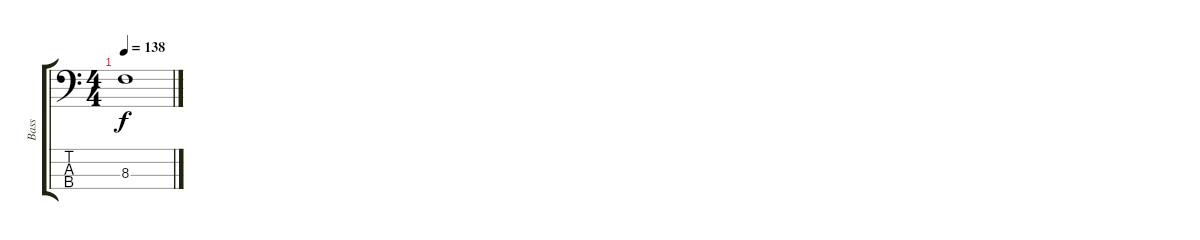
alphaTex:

\track ("Bass" "Bass") {instrument electricbasspick}
\staff {score tabs}
\tuning (G2 D2 A1 E1) {hide}
\ts (4 4)
\tempo 138
\clef f4
\ks c
8.3{t}.1{dy f}
